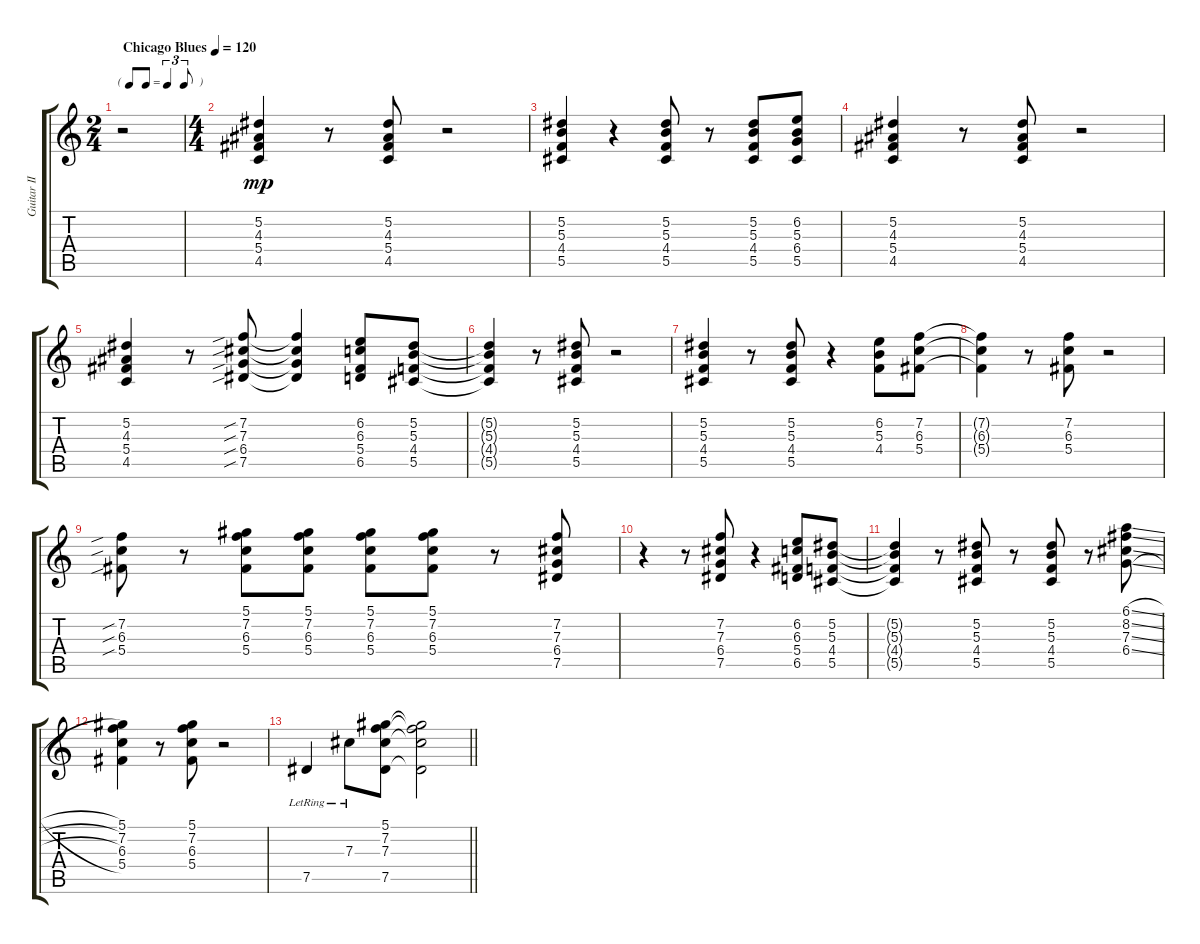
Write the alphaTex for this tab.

\track ("Guitar II" "Guitar II") {instrument electricguitarjazz}
\staff {score tabs}
\tuning (Eb4 Bb3 Gb3 Db3 Ab2 Eb2) {hide}
\ts (2 4)
\tf triplet8th
\tempo (120 "Chicago Blues")
\clef g2
\ks c
r.2{dy mp instrument electricguitarjazz} |
\ts (4 4)
(5.2 4.3 5.4 4.5).4 r.8 (5.2 4.3 5.4 4.5).8 r.2 |
(5.2 5.3 4.4 5.5).4 r.4 (5.2 5.3 4.4 5.5).8 r.8 (5.2 5.3 4.4 5.5).8 (6.2 5.3 6.4 5.5).8 |
(5.2 4.3 5.4 4.5).4 r.8 (5.2 4.3 5.4 4.5).8 r.2 |
(5.2 4.3 5.4 4.5).4 r.8 (7.2{sib} 7.3{sib} 6.4{sib} 7.5{sib}).8 (7.2{t} 7.3{t} 6.4{t} 7.5{t}).4 (6.2 6.3 5.4 6.5).8 (5.2 5.3 4.4 5.5).8 |
(5.2{t} 5.3{t} 4.4{t} 5.5{t}).4 r.8 (5.2 5.3 4.4 5.5).8 r.2 |
(5.2 5.3 4.4 5.5).4 r.8 (5.2 5.3 4.4 5.5).8 r.4 (6.2 5.3 4.4).8 (7.2 6.3 5.4).8 |
(7.2{t} 6.3{t} 5.4{t}).4 r.8 (7.2 6.3 5.4).8 r.2 |
(7.2{sib} 6.3{sib} 5.4{sib}).8 r.8 (5.1 7.2 6.3 5.4).8 (5.1 7.2 6.3 5.4).8 (5.1 7.2 6.3 5.4).8 (5.1 7.2 6.3 5.4).8 r.8 (7.2 7.3 6.4 7.5).8 |
r.4 r.8 (7.2 7.3 6.4 7.5).8 r.4 (6.2 6.3 5.4 6.5).8 (5.2 5.3 4.4 5.5).8 |
(5.2{t} 5.3{t} 4.4{t} 5.5{t}).4 r.8 (5.2 5.3 4.4 5.5).8 r.8 (5.2 5.3 4.4 5.5).8 r.8 (6.1{sl} 8.2{sl} 7.3{sl} 6.4{sl}).8 |
(5.1 7.2 6.3 5.4).4 r.8 (5.1 7.2 6.3 5.4).8 r.2 |
\barLineRight lightlight
7.5{lr}.4 7.3{lr}.8 (5.1 7.2 7.3 7.5).8 (5.1{t} 7.2{t} 7.3{t} 7.5{t}).2
